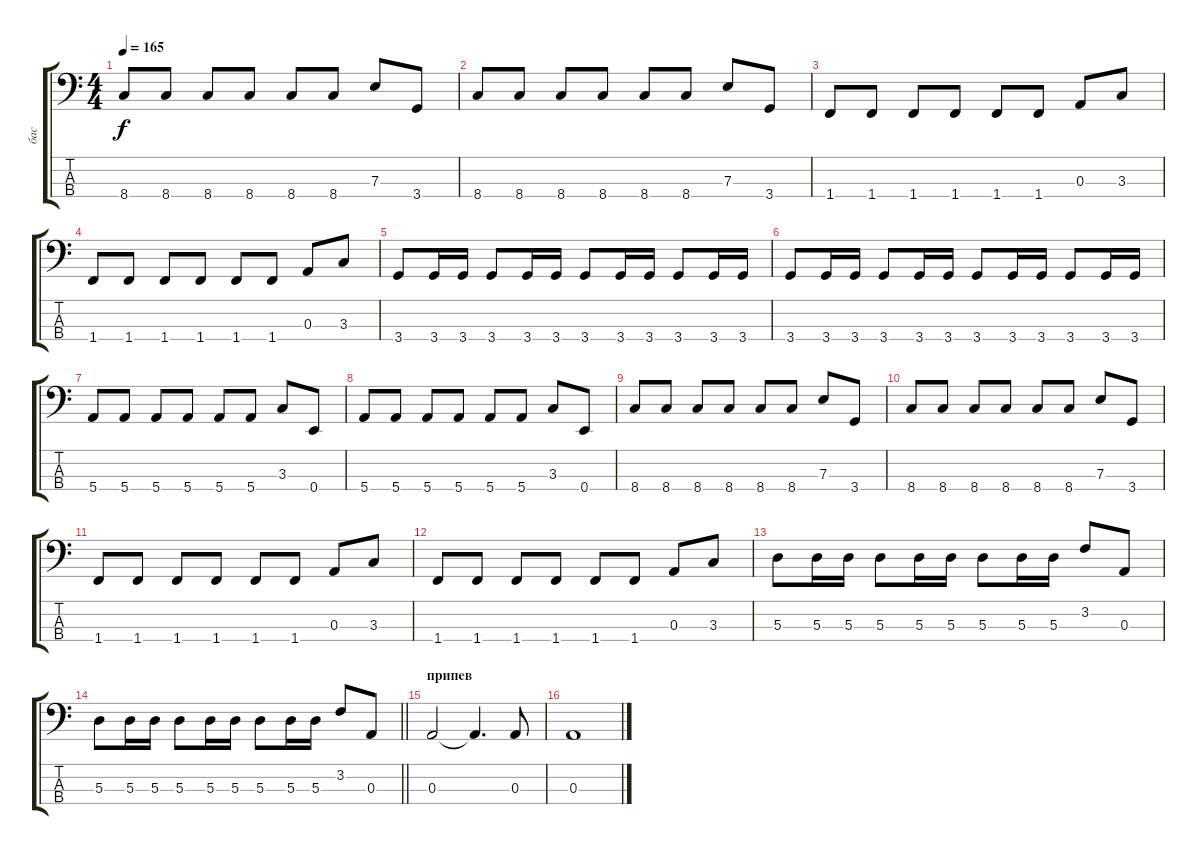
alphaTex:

\track ("бас" "бас") {instrument electricbassfinger}
\staff {score tabs}
\tuning (G2 D2 A1 E1) {hide}
\ts (4 4)
\tempo 165
\clef f4
\ks c
8.4.8{dy f} 8.4.8 8.4.8 8.4.8 8.4.8 8.4.8 7.3.8 3.4.8 |
8.4.8 8.4.8 8.4.8 8.4.8 8.4.8 8.4.8 7.3.8 3.4.8 |
1.4.8 1.4.8 1.4.8 1.4.8 1.4.8 1.4.8 0.3.8 3.3.8 |
1.4.8 1.4.8 1.4.8 1.4.8 1.4.8 1.4.8 0.3.8 3.3.8 |
3.4.8 3.4.16 3.4.16 3.4.8 3.4.16 3.4.16 3.4.8 3.4.16 3.4.16 3.4.8 3.4.16 3.4.16 |
3.4.8 3.4.16 3.4.16 3.4.8 3.4.16 3.4.16 3.4.8 3.4.16 3.4.16 3.4.8 3.4.16 3.4.16 |
5.4.8 5.4.8 5.4.8 5.4.8 5.4.8 5.4.8 3.3.8 0.4.8 |
5.4.8 5.4.8 5.4.8 5.4.8 5.4.8 5.4.8 3.3.8 0.4.8 |
8.4.8 8.4.8 8.4.8 8.4.8 8.4.8 8.4.8 7.3.8 3.4.8 |
8.4.8 8.4.8 8.4.8 8.4.8 8.4.8 8.4.8 7.3.8 3.4.8 |
1.4.8 1.4.8 1.4.8 1.4.8 1.4.8 1.4.8 0.3.8 3.3.8 |
1.4.8 1.4.8 1.4.8 1.4.8 1.4.8 1.4.8 0.3.8 3.3.8 |
5.3.8 5.3.16 5.3.16 5.3.8 5.3.16 5.3.16 5.3.8 5.3.16 5.3.16 3.2.8 0.3.8 |
\barLineRight lightlight
5.3.8 5.3.16 5.3.16 5.3.8 5.3.16 5.3.16 5.3.8 5.3.16 5.3.16 3.2.8 0.3.8 |
\section ("" "припев")
0.3.2 0.3{t}.4{d} 0.3.8 |
0.3.1
